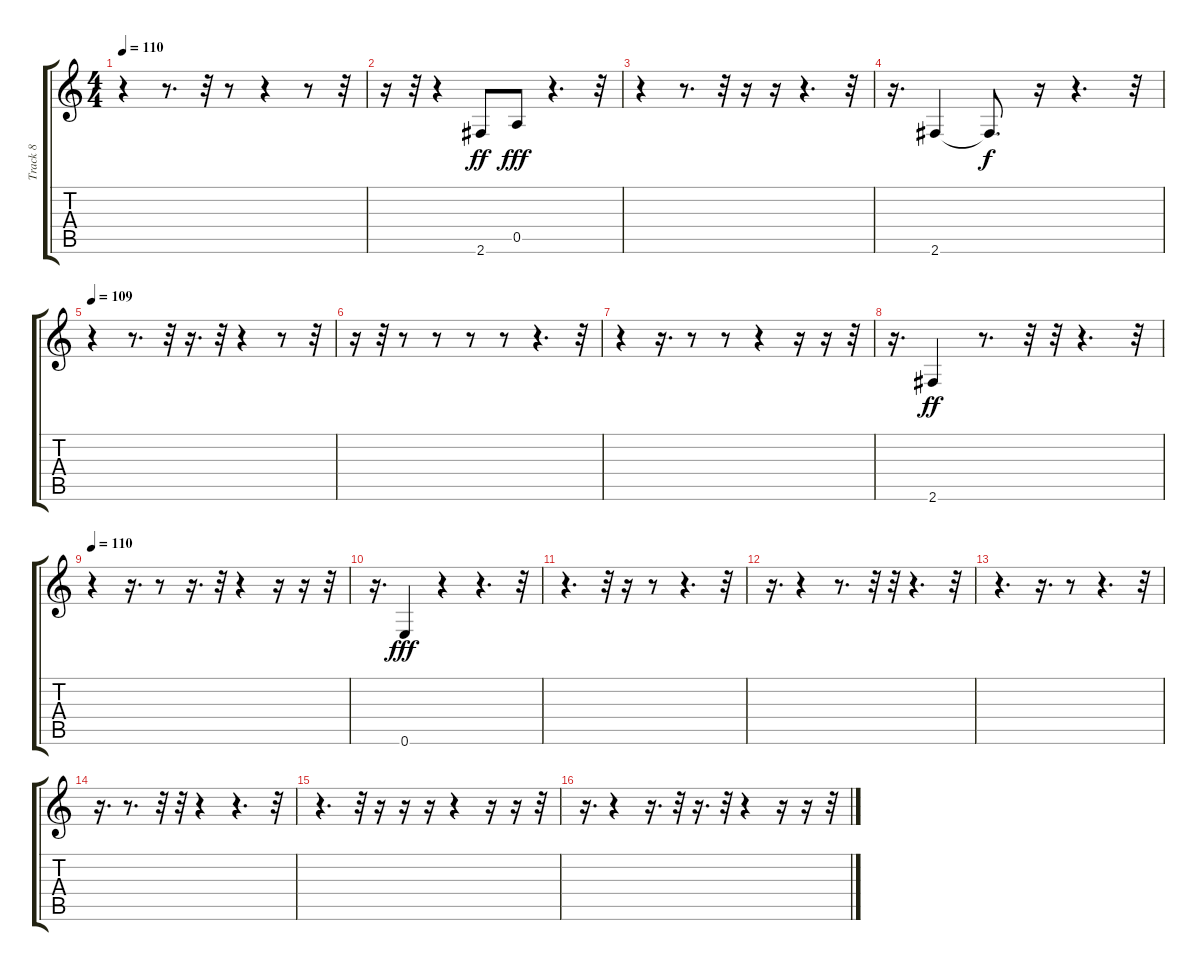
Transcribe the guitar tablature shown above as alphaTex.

\track ("Track 8" "Track 8") {instrument electricbassfinger}
\staff {score tabs}
\tuning (E4 B3 G3 D3 A2 E2) {hide}
\ts (4 4)
\tempo 110
\clef g2
\ks c
r.4{dy f} r.8{d} r.32 r.8 r.4 r.8 r.32 |
r.16 r.32 r.4 2.6.8{dy ff} 0.5.8{dy fff} r.4{d} r.32 |
r.4 r.8{d} r.32 r.16 r.16 r.4{d} r.32 |
r.16{d} 2.6.4 2.6{t}.8{d dy f} r.16 r.4{d} r.32 |
\tempo 109
r.4 r.8{d} r.32 r.16{d} r.32 r.4 r.8 r.32 |
r.16 r.32 r.8 r.8 r.8 r.8 r.4{d} r.32 |
r.4 r.16{d} r.8 r.8 r.4 r.16 r.16 r.32 |
r.16{d} 2.6.4{dy ff} r.8{d} r.32 r.32 r.4{d} r.32 |
\tempo 110
r.4 r.16{d} r.8 r.16{d} r.32 r.4 r.16 r.16 r.32 |
r.16{d} 0.6.4{dy fff} r.4 r.4{d} r.32 |
r.4{d} r.32 r.16 r.8 r.4{d} r.32 |
r.16{d} r.4 r.8{d} r.32 r.32 r.4{d} r.32 |
r.4{d} r.16{d} r.8 r.4{d} r.32 |
r.16{d} r.8{d} r.32 r.32 r.4 r.4{d} r.32 |
r.4{d} r.32 r.16 r.16 r.16 r.4 r.16 r.16 r.32 |
r.16{d} r.4 r.16{d} r.32 r.16{d} r.32 r.4 r.16 r.16 r.32
